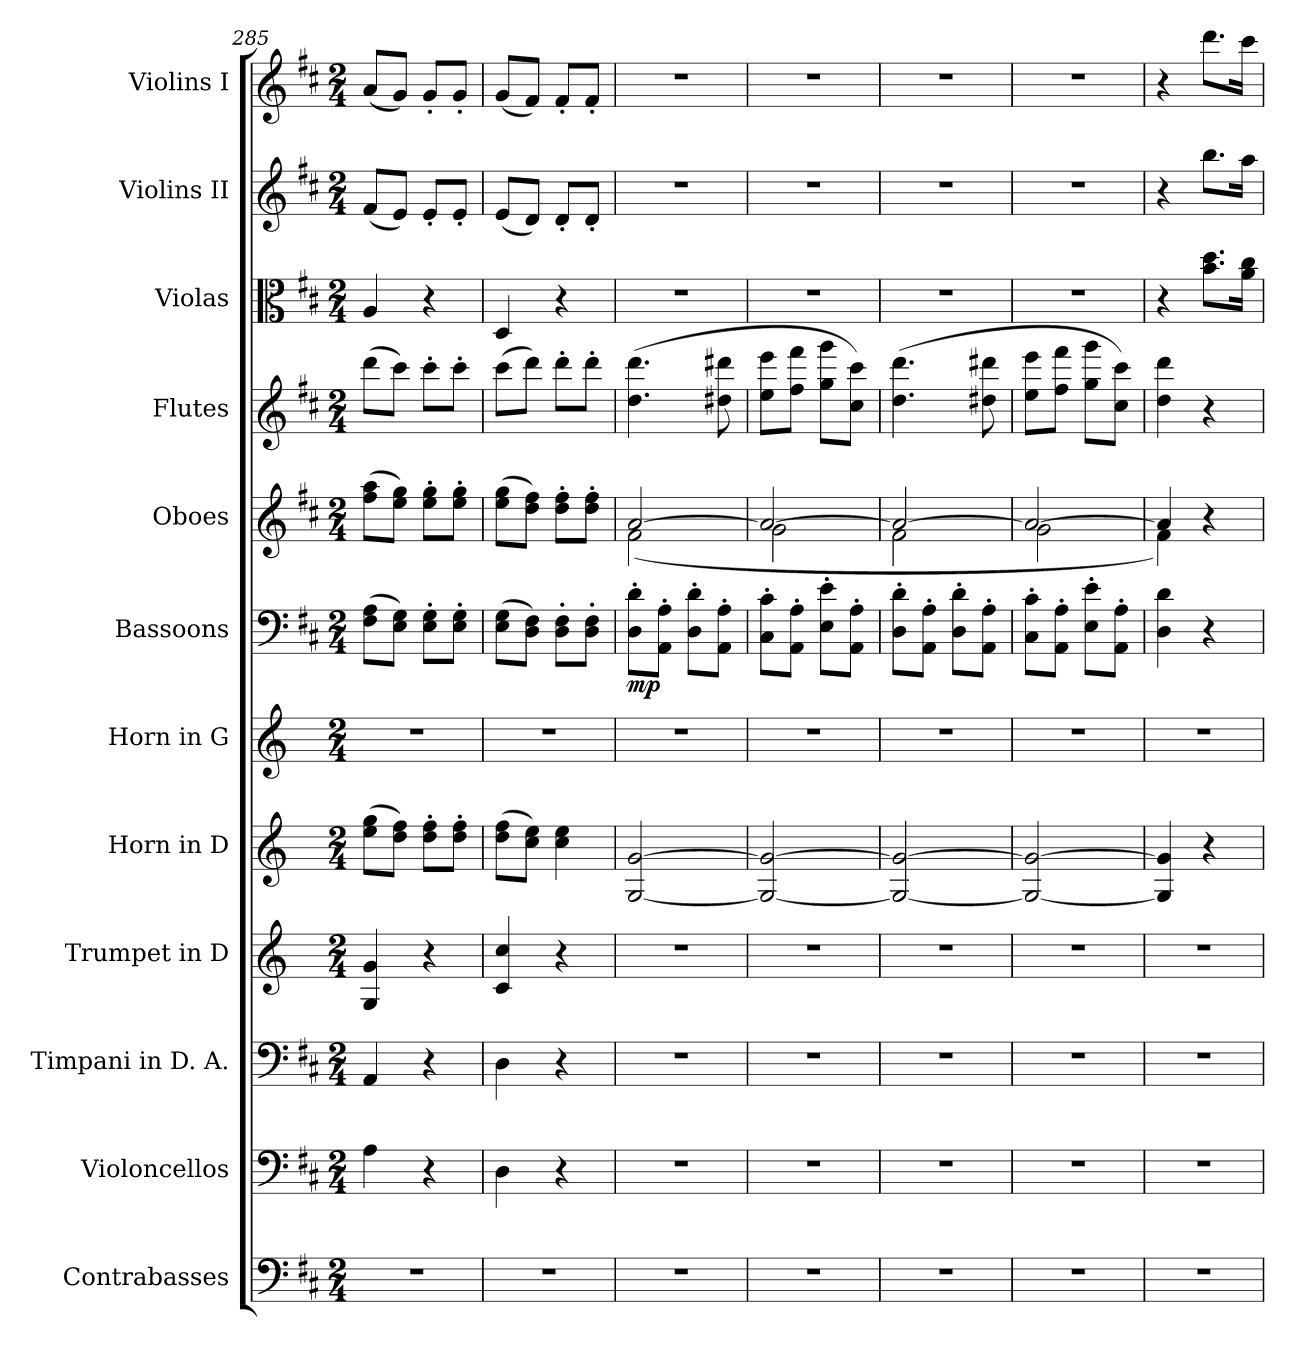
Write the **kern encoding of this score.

**kern	**kern	**kern	**kern	**kern	**kern	**kern	**dynam	**kern	**kern	**kern	**kern	**kern
*part12	*part11	*part10	*part9	*part8	*part7	*part6	*part6	*part5	*part4	*part3	*part2	*part1
*staff12	*staff11	*staff10	*staff9	*staff8	*staff7	*staff6	*staff6	*staff5	*staff4	*staff3	*staff2	*staff1
*I"Contrabasses	*I"Violoncellos	*I"Timpani in D. A.	*I"Trumpet in D	*I"Horn in D	*I"Horn in G	*I"Bassoons	*	*I"Oboes	*I"Flutes	*I"Violas	*I"Violins II	*I"Violins I
*I'Cb.	*I'Vc.	*	*	*	*	*I'Bsn.	*	*I'Ob.	*I'Fl.	*I'Vla.	*I'Vln. II	*I'Vln. I
*clefF4	*clefF4	*clefF4	*clefG2	*clefG2	*clefG2	*clefF4	*	*clefG2	*clefG2	*clefC3	*clefG2	*clefG2
*ITrd7c12	*	*	*ITrd-1c-2	*ITrd6c10	*ITrd3c5	*	*	*	*	*	*	*
*k[f#c#]	*k[f#c#]	*k[f#c#]	*k[f#c#]	*k[f#c#]	*k[f#]	*k[f#c#]	*	*k[f#c#]	*k[f#c#]	*k[f#c#]	*k[f#c#]	*k[f#c#]
*M2/4	*M2/4	*M2/4	*M2/4	*M2/4	*M2/4	*M2/4	*	*M2/4	*M2/4	*M2/4	*M2/4	*M2/4
=285	=285	=285	=285	=285	=285	=285	=285	=285	=285	=285	=285	=285
2r	4A\	4AA/	4A/ 4a/	(>8f#\ 8a\L	2r	(>8F#\ 8A\L	.	(>8ff#\ 8aa\L	(>8ddd\L	4A/	(<8f#/L	(<8a/L
.	.	.	.	8e\ 8g\J)	.	8E\ 8G\J)	.	8ee\ 8gg\J)	8ccc#\J)	.	8e/J)	8g/J)
.	4r	4r	4r	8e\' 8g\'L	.	8E\' 8G\'L	.	8ee\' 8gg\'L	8ccc#'\L	4r	8e'/L	8g'/L
.	.	.	.	8e\' 8g\'J	.	8E\' 8G\'J	.	8ee\' 8gg\'J	8ccc#'\J	.	8e'/J	8g'/J
=286	=286	=286	=286	=286	=286	=286	=286	=286	=286	=286	=286	=286
2r	4D\	4D\	4d/ 4dd/	(>8e\ 8g\L	2r	(>8E\ 8G\L	.	(>8ee\ 8gg\L	(>8ccc#\L	4D/	(<8e/L	(<8g/L
.	.	.	.	8d\ 8f#\J)	.	8D\ 8F#\J)	.	8dd\ 8ff#\J)	8ddd\J)	.	8d/J)	8f#/J)
.	4r	4r	4r	4d\ 4f#\	.	8D\' 8F#\'L	.	8dd\' 8ff#\'L	8ddd'\L	4r	8d'/L	8f#'/L
.	.	.	.	.	.	8D\' 8F#\'J	.	8dd\' 8ff#\'J	8ddd'\J	.	8d'/J	8f#'/J
!!LO:PB:g=z
=287	=287	=287	=287	=287	=287	=287	=287	=287	=287	=287	=287	=287
*	*	*	*	*	*	*	*	*^	*	*	*	*
!	!	!	!	!	!	!	!LO:DY:b	!	!	!	!	!	!
2r	2r	2r	2r	[2AA/ [2A/	2r	8D\' 8d\'L	mp	[2a/	(<2f#\	(>4.dd\ 4.ddd\	2r	2r	2r
.	.	.	.	.	.	8AA\' 8A\'J	.	.	.	.	.	.	.
.	.	.	.	.	.	8D\' 8d\'L	.	.	.	.	.	.	.
.	.	.	.	.	.	8AA\' 8A\'J	.	.	.	8dd#X\ 8ddd#X\	.	.	.
=288	=288	=288	=288	=288	=288	=288	=288	=288	=288	=288	=288	=288	=288
2r	2r	2r	2r	2AA/_ 2A/_	2r	8C#\' 8c#\'L	.	2a/_	2g\	8ee\ 8eee\L	2r	2r	2r
.	.	.	.	.	.	8AA\' 8A\'J	.	.	.	8ff#\ 8fff#\J	.	.	.
.	.	.	.	.	.	8E\' 8e\'L	.	.	.	8gg\ 8ggg\L	.	.	.
.	.	.	.	.	.	8AA\' 8A\'J	.	.	.	8cc#\ 8ccc#\J)	.	.	.
=289	=289	=289	=289	=289	=289	=289	=289	=289	=289	=289	=289	=289	=289
2r	2r	2r	2r	2AA/_ 2A/_	2r	8D\' 8d\'L	.	2a/_	2f#\	(>4.dd\ 4.ddd\	2r	2r	2r
.	.	.	.	.	.	8AA\' 8A\'J	.	.	.	.	.	.	.
.	.	.	.	.	.	8D\' 8d\'L	.	.	.	.	.	.	.
.	.	.	.	.	.	8AA\' 8A\'J	.	.	.	8dd#X\ 8ddd#X\	.	.	.
=290	=290	=290	=290	=290	=290	=290	=290	=290	=290	=290	=290	=290	=290
2r	2r	2r	2r	2AA/_ 2A/_	2r	8C#\' 8c#\'L	.	2a/_	2g\	8ee\ 8eee\L	2r	2r	2r
.	.	.	.	.	.	8AA\' 8A\'J	.	.	.	8ff#\ 8fff#\J	.	.	.
.	.	.	.	.	.	8E\' 8e\'L	.	.	.	8gg\ 8ggg\L	.	.	.
.	.	.	.	.	.	8AA\' 8A\'J	.	.	.	8cc#\ 8ccc#\J)	.	.	.
=291	=291	=291	=291	=291	=291	=291	=291	=291	=291	=291	=291	=291	=291
2r	2r	2r	2r	4AA/] 4A/]	2r	4D\ 4d\	.	4a/]	4f#\)	4dd\ 4ddd\	4r	4r	4r
.	.	.	.	4r	.	4r	.	4r	4ryy	4r	8.b\ 8.dd\L	8.bb\L	8.ddd\L
.	.	.	.	.	.	.	.	.	.	.	16a\ 16cc#\Jk	16aa\Jk	16ccc#\Jk
*	*	*	*	*	*	*	*	*v	*v	*	*	*	*
=	=	=	=	=	=	=	=	=	=	=	=	=
*-	*-	*-	*-	*-	*-	*-	*-	*-	*-	*-	*-	*-
